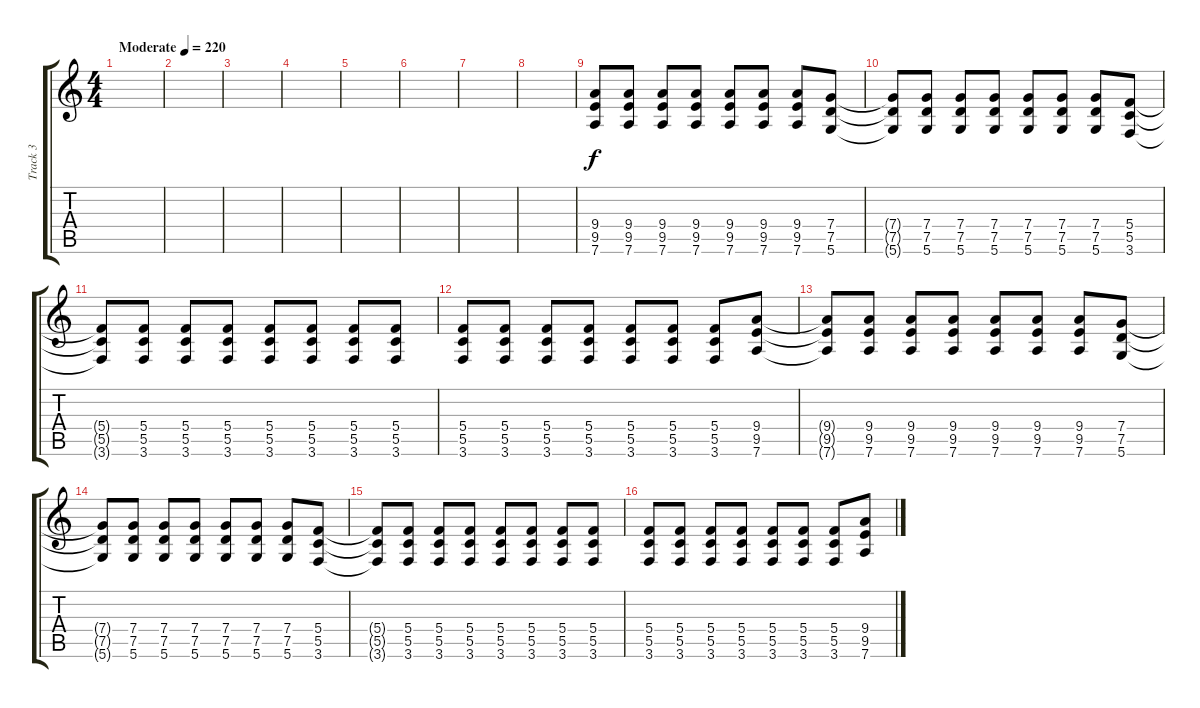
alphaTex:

\track ("Track 3" "Track 3") {instrument distortionguitar}
\staff {score tabs}
\tuning (D4 A3 F3 C3 G2 D2) {hide}
\ts (4 4)
\tempo (220 "Moderate")
\clef g2
\ks c
|
|
|
|
|
|
|
|
(9.4 9.5 7.6).8 (9.4 9.5 7.6).8 (9.4 9.5 7.6).8 (9.4 9.5 7.6).8 (9.4 9.5 7.6).8 (9.4 9.5 7.6).8 (9.4 9.5 7.6).8 (7.4 7.5 5.6).8 |
(7.4{t} 7.5{t} 5.6{t}).8 (7.4 7.5 5.6).8 (7.4 7.5 5.6).8 (7.4 7.5 5.6).8 (7.4 7.5 5.6).8 (7.4 7.5 5.6).8 (7.4 7.5 5.6).8 (5.4 5.5 3.6).8 |
(5.4{t} 5.5{t} 3.6{t}).8 (5.4 5.5 3.6).8 (5.4 5.5 3.6).8 (5.4 5.5 3.6).8 (5.4 5.5 3.6).8 (5.4 5.5 3.6).8 (5.4 5.5 3.6).8 (5.4 5.5 3.6).8 |
(5.4 5.5 3.6).8 (5.4 5.5 3.6).8 (5.4 5.5 3.6).8 (5.4 5.5 3.6).8 (5.4 5.5 3.6).8 (5.4 5.5 3.6).8 (5.4 5.5 3.6).8 (9.4 9.5 7.6).8 |
(9.4{t} 9.5{t} 7.6{t}).8 (9.4 9.5 7.6).8 (9.4 9.5 7.6).8 (9.4 9.5 7.6).8 (9.4 9.5 7.6).8 (9.4 9.5 7.6).8 (9.4 9.5 7.6).8 (7.4 7.5 5.6).8 |
(7.4{t} 7.5{t} 5.6{t}).8 (7.4 7.5 5.6).8 (7.4 7.5 5.6).8 (7.4 7.5 5.6).8 (7.4 7.5 5.6).8 (7.4 7.5 5.6).8 (7.4 7.5 5.6).8 (5.4 5.5 3.6).8 |
(5.4{t} 5.5{t} 3.6{t}).8 (5.4 5.5 3.6).8 (5.4 5.5 3.6).8 (5.4 5.5 3.6).8 (5.4 5.5 3.6).8 (5.4 5.5 3.6).8 (5.4 5.5 3.6).8 (5.4 5.5 3.6).8 |
(5.4 5.5 3.6).8 (5.4 5.5 3.6).8 (5.4 5.5 3.6).8 (5.4 5.5 3.6).8 (5.4 5.5 3.6).8 (5.4 5.5 3.6).8 (5.4 5.5 3.6).8 (9.4 9.5 7.6).8
